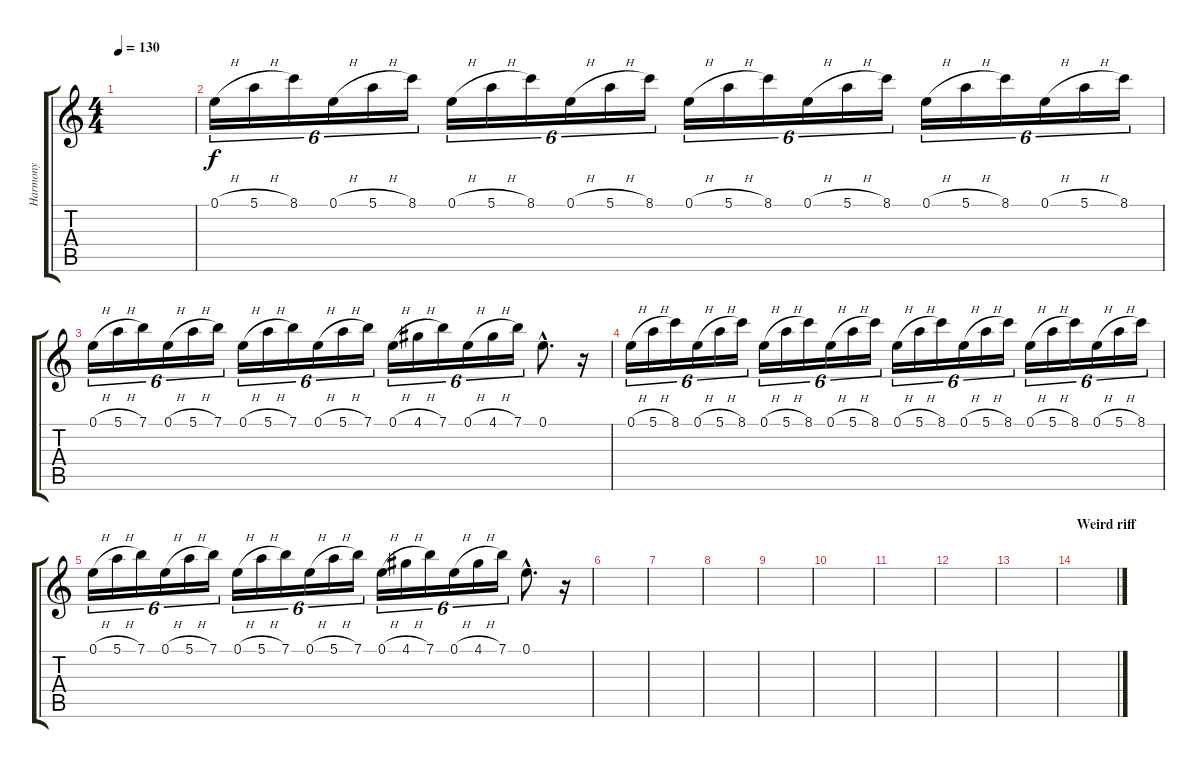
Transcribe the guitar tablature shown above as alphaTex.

\track ("Harmony" "Harmony") {instrument distortionguitar}
\staff {score tabs}
\tuning (E4 B3 G3 D3 A2 E2) {hide}
\ts (4 4)
\tempo 130
\clef g2
\ks c
|
0.1{h}.16{tu (6 4)} 5.1{h}.16{tu (6 4)} 8.1.16{tu (6 4)} 0.1{h}.16{tu (6 4)} 5.1{h}.16{tu (6 4)} 8.1.16{tu (6 4)} 0.1{h}.16{tu (6 4)} 5.1{h}.16{tu (6 4)} 8.1.16{tu (6 4)} 0.1{h}.16{tu (6 4)} 5.1{h}.16{tu (6 4)} 8.1.16{tu (6 4)} 0.1{h}.16{tu (6 4)} 5.1{h}.16{tu (6 4)} 8.1.16{tu (6 4)} 0.1{h}.16{tu (6 4)} 5.1{h}.16{tu (6 4)} 8.1.16{tu (6 4)} 0.1{h}.16{tu (6 4)} 5.1{h}.16{tu (6 4)} 8.1.16{tu (6 4)} 0.1{h}.16{tu (6 4)} 5.1{h}.16{tu (6 4)} 8.1.16{tu (6 4)} |
0.1{h}.16{tu (6 4)} 5.1{h}.16{tu (6 4)} 7.1.16{tu (6 4)} 0.1{h}.16{tu (6 4)} 5.1{h}.16{tu (6 4)} 7.1.16{tu (6 4)} 0.1{h}.16{tu (6 4)} 5.1{h}.16{tu (6 4)} 7.1.16{tu (6 4)} 0.1{h}.16{tu (6 4)} 5.1{h}.16{tu (6 4)} 7.1.16{tu (6 4)} 0.1{h}.16{tu (6 4)} 4.1{h}.16{tu (6 4)} 7.1.16{tu (6 4)} 0.1{h}.16{tu (6 4)} 4.1{h}.16{tu (6 4)} 7.1.16{tu (6 4)} 0.1{hac}.8{d} r.16 |
0.1{h}.16{tu (6 4)} 5.1{h}.16{tu (6 4)} 8.1.16{tu (6 4)} 0.1{h}.16{tu (6 4)} 5.1{h}.16{tu (6 4)} 8.1.16{tu (6 4)} 0.1{h}.16{tu (6 4)} 5.1{h}.16{tu (6 4)} 8.1.16{tu (6 4)} 0.1{h}.16{tu (6 4)} 5.1{h}.16{tu (6 4)} 8.1.16{tu (6 4)} 0.1{h}.16{tu (6 4)} 5.1{h}.16{tu (6 4)} 8.1.16{tu (6 4)} 0.1{h}.16{tu (6 4)} 5.1{h}.16{tu (6 4)} 8.1.16{tu (6 4)} 0.1{h}.16{tu (6 4)} 5.1{h}.16{tu (6 4)} 8.1.16{tu (6 4)} 0.1{h}.16{tu (6 4)} 5.1{h}.16{tu (6 4)} 8.1.16{tu (6 4)} |
0.1{h}.16{tu (6 4)} 5.1{h}.16{tu (6 4)} 7.1.16{tu (6 4)} 0.1{h}.16{tu (6 4)} 5.1{h}.16{tu (6 4)} 7.1.16{tu (6 4)} 0.1{h}.16{tu (6 4)} 5.1{h}.16{tu (6 4)} 7.1.16{tu (6 4)} 0.1{h}.16{tu (6 4)} 5.1{h}.16{tu (6 4)} 7.1.16{tu (6 4)} 0.1{h}.16{tu (6 4)} 4.1{h}.16{tu (6 4)} 7.1.16{tu (6 4)} 0.1{h}.16{tu (6 4)} 4.1{h}.16{tu (6 4)} 7.1.16{tu (6 4)} 0.1{hac}.8{d} r.16 |
|
|
|
|
|
|
|
|
\section ("" "Weird riff")
